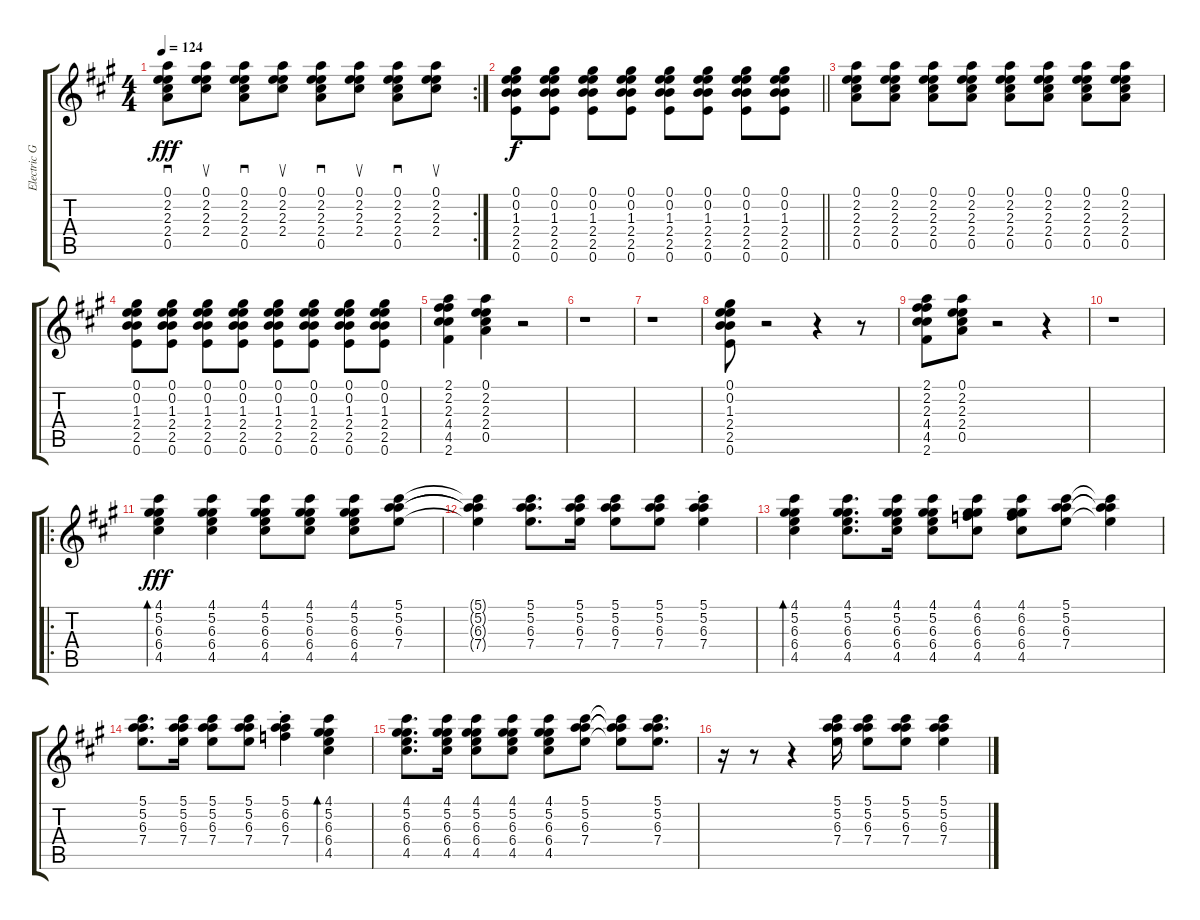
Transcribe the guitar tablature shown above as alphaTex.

\track ("Electric Guitar w/clean tone" "Electric G") {instrument electricguitarclean}
\staff {score tabs}
\tuning (E4 B3 G4 D4 A3 E3) {hide}
\rc 2
\ts (4 4)
\tempo 124
\clef g2
\ks a
(0.1 2.2 2.3 2.4 0.5).8{sd dy fff} (0.1 2.2 2.3 2.4).8{su} (0.1 2.2 2.3 2.4 0.5).8{sd} (0.1 2.2 2.3 2.4).8{su} (0.1 2.2 2.3 2.4 0.5).8{sd} (0.1 2.2 2.3 2.4).8{su} (0.1 2.2 2.3 2.4 0.5).8{sd} (0.1 2.2 2.3 2.4).8{su} |
\barLineRight lightlight
(0.1 0.2 1.3 2.4 2.5 0.6).8{dy f} (0.1 0.2 1.3 2.4 2.5 0.6).8 (0.1 0.2 1.3 2.4 2.5 0.6).8 (0.1 0.2 1.3 2.4 2.5 0.6).8 (0.1 0.2 1.3 2.4 2.5 0.6).8 (0.1 0.2 1.3 2.4 2.5 0.6).8 (0.1 0.2 1.3 2.4 2.5 0.6).8 (0.1 0.2 1.3 2.4 2.5 0.6).8 |
(0.1 2.2 2.3 2.4 0.5).8 (0.1 2.2 2.3 2.4 0.5).8 (0.1 2.2 2.3 2.4 0.5).8 (0.1 2.2 2.3 2.4 0.5).8 (0.1 2.2 2.3 2.4 0.5).8 (0.1 2.2 2.3 2.4 0.5).8 (0.1 2.2 2.3 2.4 0.5).8 (0.1 2.2 2.3 2.4 0.5).8 |
(0.1 0.2 1.3 2.4 2.5 0.6).8 (0.1 0.2 1.3 2.4 2.5 0.6).8 (0.1 0.2 1.3 2.4 2.5 0.6).8 (0.1 0.2 1.3 2.4 2.5 0.6).8 (0.1 0.2 1.3 2.4 2.5 0.6).8 (0.1 0.2 1.3 2.4 2.5 0.6).8 (0.1 0.2 1.3 2.4 2.5 0.6).8 (0.1 0.2 1.3 2.4 2.5 0.6).8 |
(2.1 2.2 2.3 4.4 4.5 2.6).4 (0.1 2.2 2.3 2.4 0.5).4 r.2 |
r.1 |
r.1 |
(0.1 0.2 1.3 2.4 2.5 0.6).8 r.2 r.4 r.8 |
(2.1 2.2 2.3 4.4 4.5 2.6).8 (0.1 2.2 2.3 2.4 0.5).8 r.2 r.4 |
r.1 |
\ro
(4.1 5.2 6.3 6.4 4.5).4{bd 30 dy fff} (4.1 5.2 6.3 6.4 4.5).4 (4.1 5.2 6.3 6.4 4.5).8 (4.1 5.2 6.3 6.4 4.5).8 (4.1 5.2 6.3 6.4 4.5).8 (5.1 5.2 6.3 7.4).8 |
(5.1{t} 5.2{t} 6.3{t} 7.4{t}).4 (5.1 5.2 6.3 7.4).8{d} (5.1 5.2 6.3 7.4).16 (5.1 5.2 6.3 7.4).8 (5.1 5.2 6.3 7.4).8 (5.1{st} 5.2{st} 6.3{st} 7.4{st}).4 |
(4.1 5.2 6.3 6.4 4.5).4{bd 30} (4.1 5.2 6.3 6.4 4.5).8{d} (4.1 5.2 6.3 6.4 4.5).16 (4.1 5.2 6.3 6.4 4.5).8 (4.1 6.2 6.3 6.4 4.5).8 (4.1 6.2 6.3 6.4 4.5).8 (5.1 5.2 6.3 7.4).8 (5.1{t} 5.2{t} 6.3{t} 7.4{t}).4 |
(5.1 5.2 6.3 7.4).8{d} (5.1 5.2 6.3 7.4).16 (5.1 5.2 6.3 7.4).8 (5.1 5.2 6.3 7.4).8 (5.1{st} 6.2{st} 6.3{st} 7.4{st}).4 (4.1 5.2 6.3 6.4 4.5).4{bd 30} |
(4.1 5.2 6.3 6.4 4.5).8{d} (4.1 5.2 6.3 6.4 4.5).16 (4.1 5.2 6.3 6.4 4.5).8 (4.1 5.2 6.3 6.4 4.5).8 (4.1 5.2 6.3 6.4 4.5).8 (5.1 5.2 6.3 7.4).8 (5.1{t} 5.2{t} 6.3{t} 7.4{t}).8 (5.1 5.2 6.3 7.4).8{d} |
r.16 r.8 r.4 (5.1 5.2 6.3 7.4).16 (5.1 5.2 6.3 7.4).8 (5.1 5.2 6.3 7.4).8 (5.1 5.2 6.3 7.4).4
